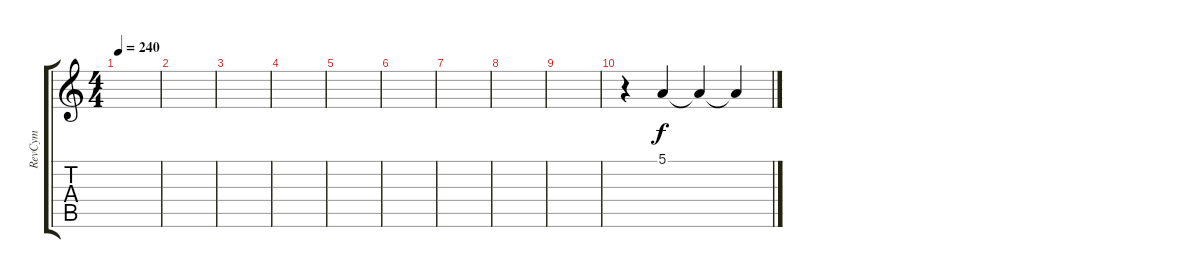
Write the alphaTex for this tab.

\track ("RevCym" "RevCym") {instrument reversecymbal}
\staff {score tabs}
\tuning (E4 B3 G3 D3 A2 E2) {hide}
\ts (4 4)
\tempo 240
\clef g2
\ks c
|
|
|
|
|
|
|
|
|
r.4 5.1.4 5.1{t}.4 5.1{t}.4
